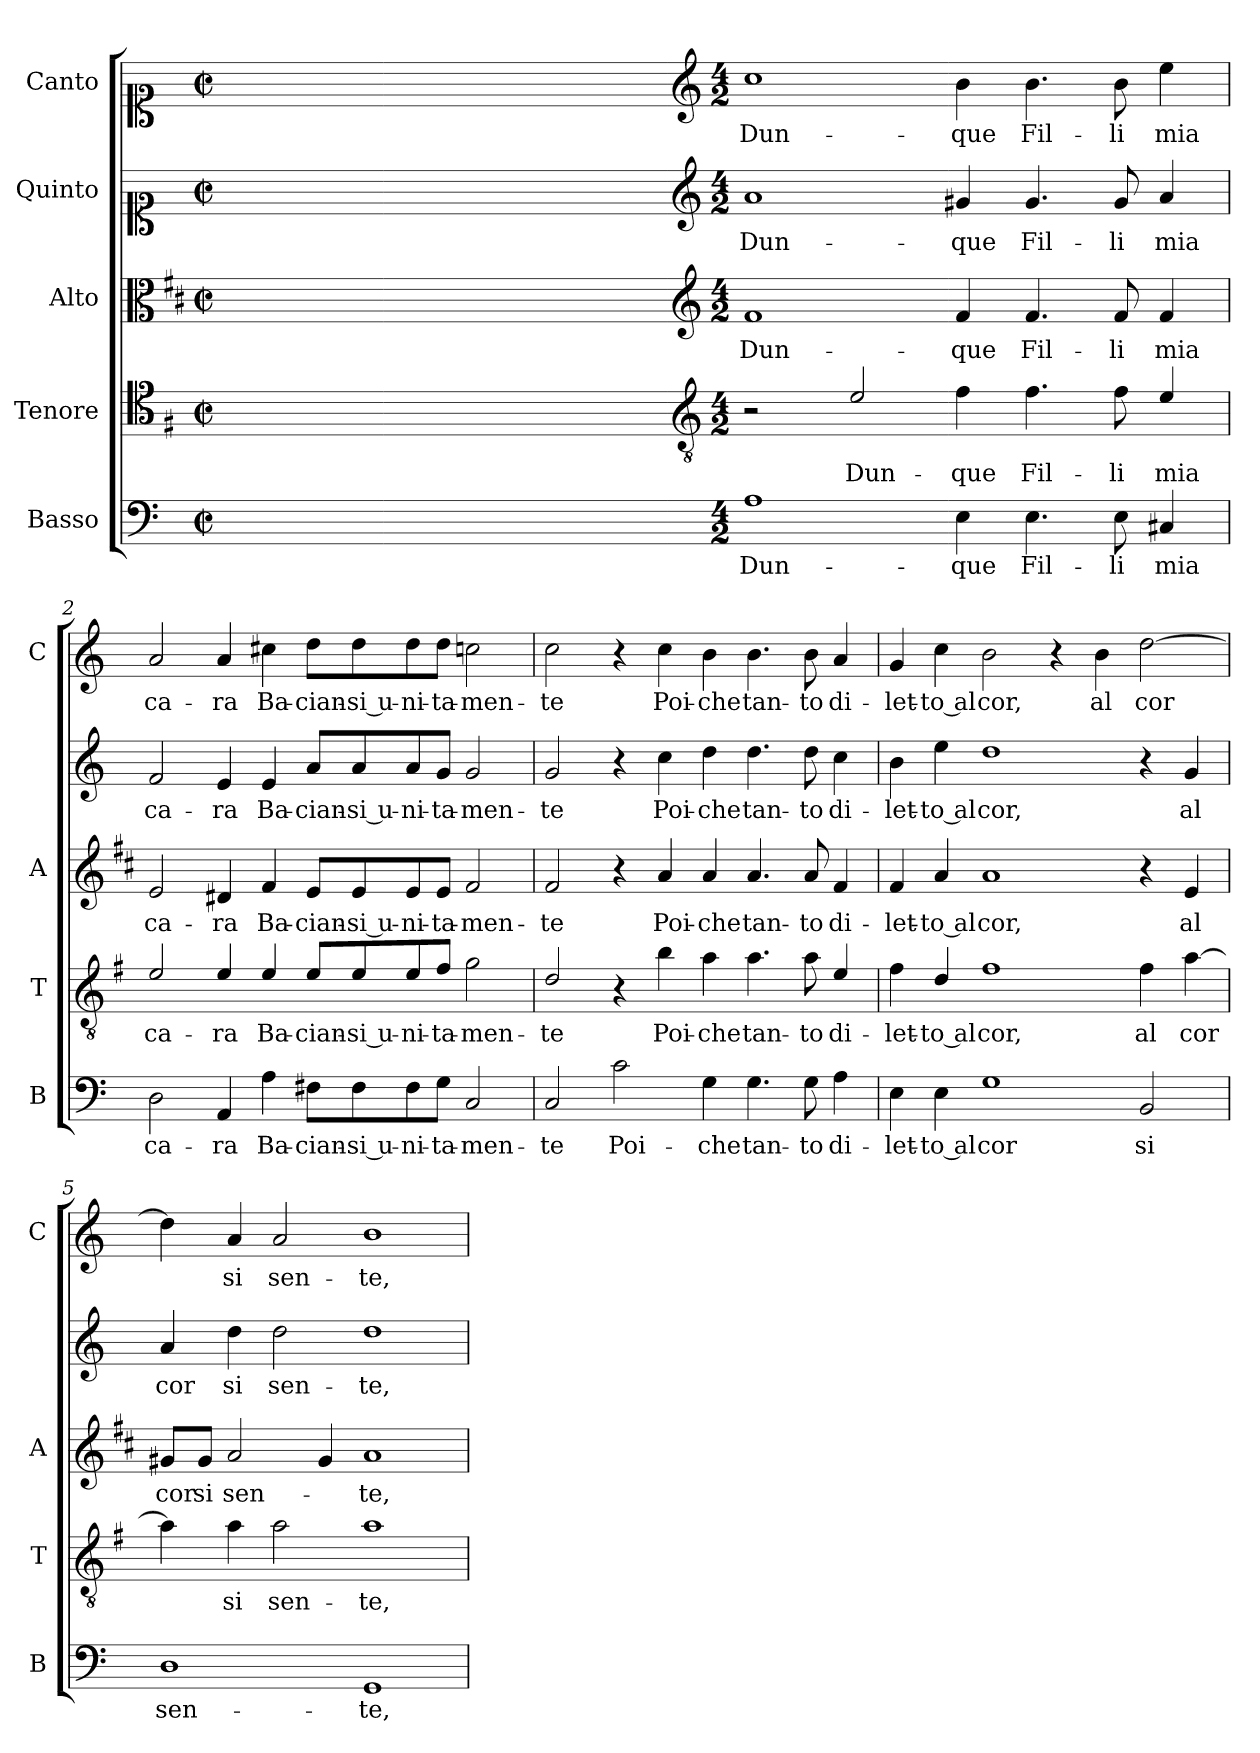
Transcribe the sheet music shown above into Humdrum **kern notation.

**kern	**text	**kern	**text	**kern	**text	**kern	**text	**kern	**text
*part5	*part5	*part4	*part4	*part3	*part3	*part2	*part2	*part1	*part1
*staff5	*staff5	*staff4	*staff4	*staff3	*staff3	*staff2	*staff2	*staff1	*staff1
*I"Basso	*	*I"Tenore	*	*I"Alto	*	*I"Quinto	*	*I"Canto	*
*I'B	*	*I'T	*	*I'A	*	*	*	*I'C	*
*clefF4	*	*clefC4	*	*clefC3	*	*clefC1	*	*clefC1	*
*	*	*ITrd4c7	*	*ITrd1c2	*	*	*	*	*
*k[]	*	*k[]	*	*k[]	*	*k[]	*	*k[]	*
*C:	*	*C:	*	*C:	*	*C:	*	*C:	*
*M2/2	*	*M2/2	*	*M2/2	*	*M2/2	*	*M2/2	*
*met(c|)	*	*met(c|)	*	*met(c|)	*	*met(c|)	*	*met(c|)	*
=	=	=	=	=	=	=	=	=	=
1ryy	.	1ryy	.	1ryy	.	1ryy	.	1ryy	.
=1X-	=1X-	=1X-	=1X-	=1X-	=1X-	=1X-	=1X-	=1X-	=1X-
4ryy	.	4ryy	.	4ryy	.	4ryy	.	4ryy	.
4ryy	.	4ryy	.	4ryy	.	4ryy	.	4ryy	.
4ryy	.	4ryy	.	4ryy	.	4ryy	.	4ryy	.
4ryy	.	4ryy	.	4ryy	.	4ryy	.	4ryy	.
=1-	=1-	=1-	=1-	=1-	=1-	=1-	=1-	=1-	=1-
*	*	*clefGv2	*	*clefG2	*	*clefG2	*	*clefG2	*
*M4/2	*	*M4/2	*	*M4/2	*	*M4/2	*	*M4/2	*
!	!LO:LY:b	!	!	!	!LO:LY:b	!	!LO:LY:b	!	!LO:LY:b
1A	Dun-	2r	.	1e	Dun-	1a	Dun-	1cc	Dun-
!	!	!	!LO:LY:b	!	!	!	!	!	!
.	.	2A/	Dun-	.	.	.	.	.	.
!	!LO:LY:b	!	!LO:LY:b	!	!LO:LY:b	!	!LO:LY:b	!	!LO:LY:b
4E\	-que	4B\	-que	4e/	-que	4g#X/	-que	4b\	-que
!	!LO:LY:b	!	!LO:LY:b	!	!LO:LY:b	!	!LO:LY:b	!	!LO:LY:b
4.E\	Fil-	4.B\	Fil-	4.e/	Fil-	4.g#/	Fil-	4.b\	Fil-
!	!LO:LY:b	!	!LO:LY:b	!	!LO:LY:b	!	!LO:LY:b	!	!LO:LY:b
8E\	-li	8B\	-li	8e/	-li	8g#/	-li	8b\	-li
!	!LO:LY:b	!	!LO:LY:b	!	!LO:LY:b	!	!LO:LY:b	!	!LO:LY:b
4C#X/	mia	4A/	mia	4e/	mia	4a/	mia	4ee\	mia
=2	=2	=2	=2	=2	=2	=2	=2	=2	=2
!	!LO:LY:b	!	!LO:LY:b	!	!LO:LY:b	!	!LO:LY:b	!	!LO:LY:b
2D\	ca-	2A/	ca-	2d/	ca-	2f/	ca-	2a/	ca-
!	!LO:LY:b	!	!LO:LY:b	!	!LO:LY:b	!	!LO:LY:b	!	!LO:LY:b
4AA/	-ra	4A/	-ra	4c#X/	-ra	4e/	-ra	4a/	-ra
!	!LO:LY:b	!	!LO:LY:b	!	!LO:LY:b	!	!LO:LY:b	!	!LO:LY:b
4A\	Ba-	4A/	Ba-	4e/	Ba-	4e/	Ba-	4cc#X\	Ba-
!	!LO:LY:b	!	!LO:LY:b	!	!LO:LY:b	!	!LO:LY:b	!	!LO:LY:b
8F#X\L	-cian-	8A/L	-cian-	8d/L	-cian-	8a/L	-cian-	8dd\L	-cian-
!	!LO:LY:b	!	!LO:LY:b	!	!LO:LY:b	!	!LO:LY:b	!	!LO:LY:b
8F#\	-si u-	8A/	-si u-	8d/	-si u-	8a/	-si u-	8dd\	-si u-
!	!LO:LY:b	!	!LO:LY:b	!	!LO:LY:b	!	!LO:LY:b	!	!LO:LY:b
8F#\	-ni-	8A/	-ni-	8d/	-ni-	8a/	-ni-	8dd\	-ni-
!	!LO:LY:b	!	!LO:LY:b	!	!LO:LY:b	!	!LO:LY:b	!	!LO:LY:b
8G\J	-ta-	8B/J	-ta-	8d/J	-ta-	8g/J	-ta-	8dd\J	-ta-
!	!LO:LY:b	!	!LO:LY:b	!	!LO:LY:b	!	!LO:LY:b	!	!LO:LY:b
2C/	-men-	2c\	-men-	2e/	-men-	2g/	-men-	2ccn\	-men-
=3	=3	=3	=3	=3	=3	=3	=3	=3	=3
!	!LO:LY:b	!	!LO:LY:b	!	!LO:LY:b	!	!LO:LY:b	!	!LO:LY:b
2C/	-te	2G/	-te	2e/	-te	2g/	-te	2cc\	-te
!	!LO:LY:b	!	!	!	!	!	!	!	!
2c\	Poi-	4r	.	4r	.	4r	.	4r	.
!	!	!	!LO:LY:b	!	!LO:LY:b	!	!LO:LY:b	!	!LO:LY:b
.	.	4e\	Poi-	4g/	Poi-	4cc\	Poi-	4cc\	Poi-
!	!LO:LY:b	!	!LO:LY:b	!	!LO:LY:b	!	!LO:LY:b	!	!LO:LY:b
4G\	-che	4d\	-che	4g/	-che	4dd\	-che	4b\	-che
!	!LO:LY:b	!	!LO:LY:b	!	!LO:LY:b	!	!LO:LY:b	!	!LO:LY:b
4.G\	tan-	4.d\	tan-	4.g/	tan-	4.dd\	tan-	4.b\	tan-
!	!LO:LY:b	!	!LO:LY:b	!	!LO:LY:b	!	!LO:LY:b	!	!LO:LY:b
8G\	-to	8d\	-to	8g/	-to	8dd\	-to	8b\	-to
!	!LO:LY:b	!	!LO:LY:b	!	!LO:LY:b	!	!LO:LY:b	!	!LO:LY:b
4A\	di-	4A/	di-	4e/	di-	4cc\	di-	4a/	di-
!!LO:LB:g=z
=4	=4	=4	=4	=4	=4	=4	=4	=4	=4
!	!LO:LY:b	!	!LO:LY:b	!	!LO:LY:b	!	!LO:LY:b	!	!LO:LY:b
4E\	-let-	4B\	-let-	4e/	-let-	4b\	-let-	4g/	-let-
!	!LO:LY:b	!	!LO:LY:b	!	!LO:LY:b	!	!LO:LY:b	!	!LO:LY:b
4E\	-to al	4G/	-to al	4g/	-to al	4ee\	-to al	4cc\	-to al
!	!LO:LY:b	!	!LO:LY:b	!	!LO:LY:b	!	!LO:LY:b	!	!LO:LY:b
1G	cor	1B	cor,	1g	cor,	1dd	cor,	2b\	cor,
.	.	.	.	.	.	.	.	4r	.
!	!	!	!	!	!	!	!	!	!LO:LY:b
.	.	.	.	.	.	.	.	4b\	al
!	!LO:LY:b	!	!LO:LY:b	!	!	!	!	!	!LO:LY:b
2BB/	si	4B\	al	4r	.	4r	.	[2dd\	cor
!	!	!	!LO:LY:b	!	!LO:LY:b	!	!LO:LY:b	!	!
.	.	[4d\	cor	4d/	al	4g/	al	.	.
=5	=5	=5	=5	=5	=5	=5	=5	=5	=5
!	!LO:LY:b	!	!	!	!LO:LY:b	!	!LO:LY:b	!	!
1D	sen-	4d\]	.	8f#X/L	cor	4a/	cor	4dd\]	.
!	!	!	!	!	!LO:LY:b	!	!	!	!
.	.	.	.	8f#/J	si	.	.	.	.
!	!	!	!LO:LY:b	!	!LO:LY:b	!	!LO:LY:b	!	!LO:LY:b
.	.	4d\	si	2g/	sen-	4dd\	si	4a/	si
!	!	!	!LO:LY:b	!	!	!	!LO:LY:b	!	!LO:LY:b
.	.	2d\	sen-	.	.	2dd\	sen-	2a/	sen-
.	.	.	.	4f#/	.	.	.	.	.
!	!LO:LY:b	!	!LO:LY:b	!	!LO:LY:b	!	!LO:LY:b	!	!LO:LY:b
1GG	-te,	1d	-te,	1g	-te,	1dd	-te,	1b	-te,
=	=	=	=	=	=	=	=	=	=
*-	*-	*-	*-	*-	*-	*-	*-	*-	*-
